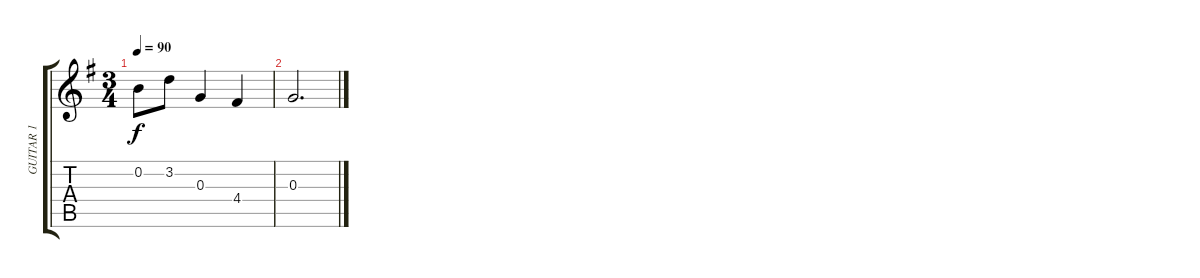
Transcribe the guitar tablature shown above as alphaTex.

\track ("GUITAR 1" "GUITAR 1") {instrument acousticguitarnylon}
\staff {score tabs}
\tuning (E4 B3 G3 D3 A2 E2) {hide}
\ts (3 4)
\tempo 90
\clef g2
\ks g
0.2.8{dy f} 3.2.8 0.3.4 4.4.4 |
0.3.2{d}
